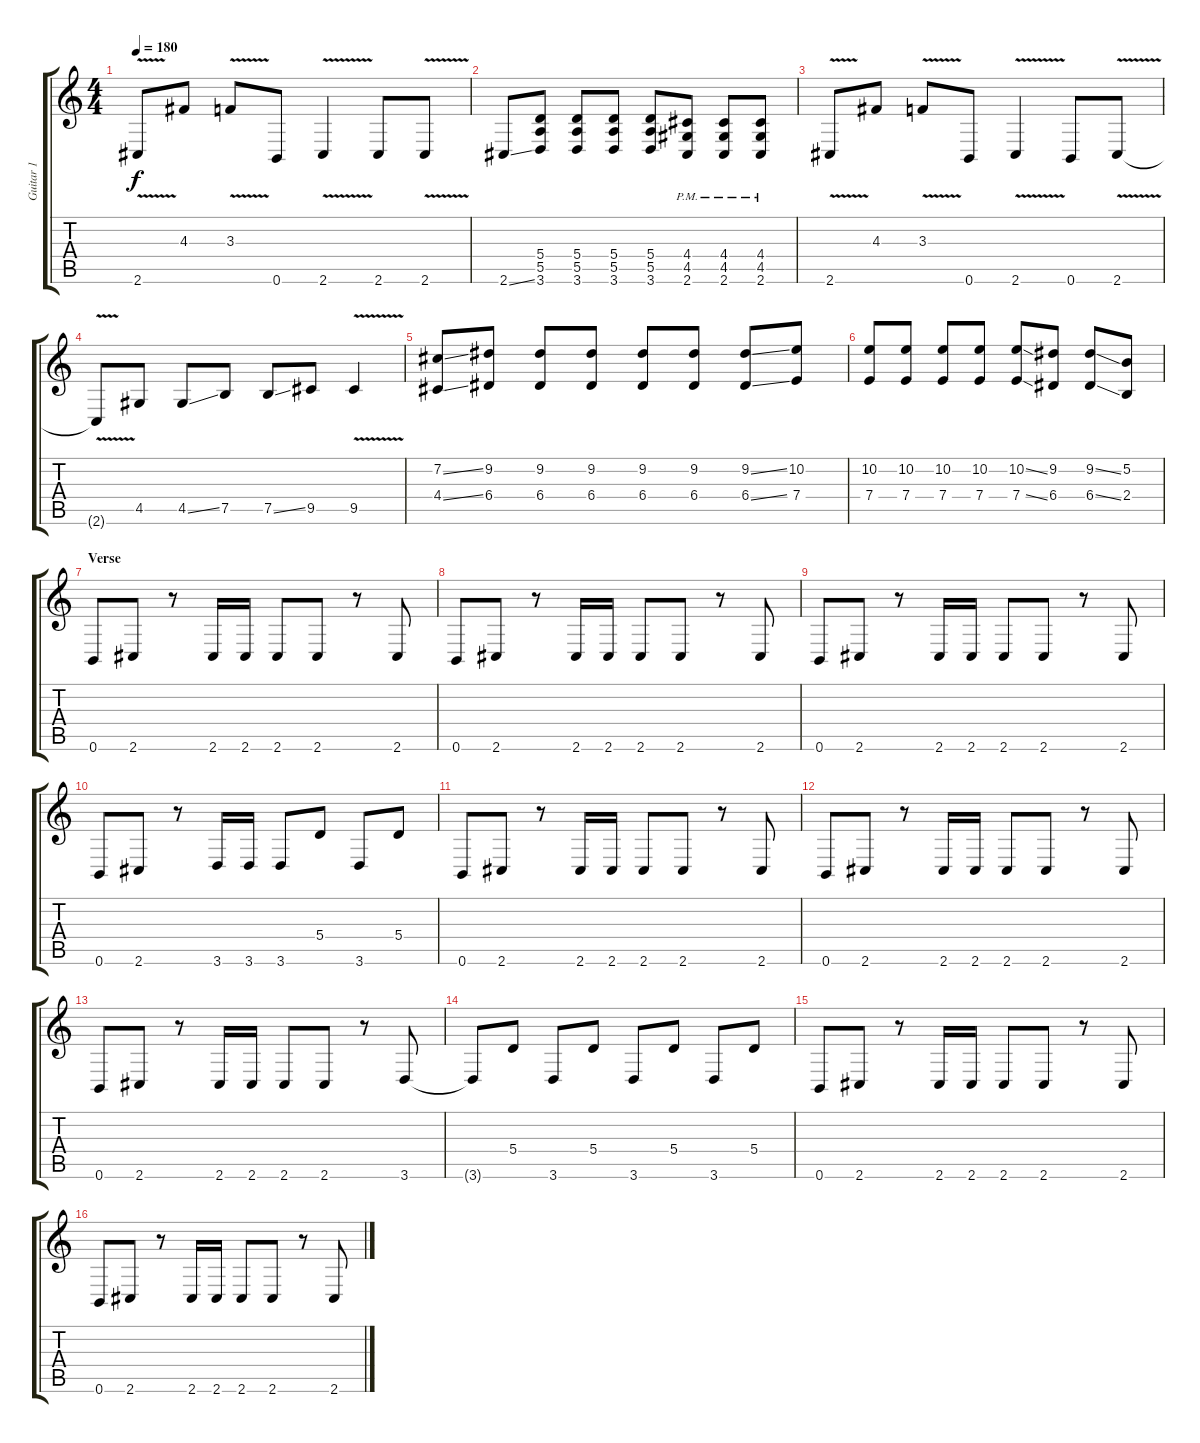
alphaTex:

\track ("Guitar 1" "Guitar 1") {instrument overdrivenguitar}
\staff {score tabs}
\tuning (B3 Gb3 D3 A2 E2 B1) {hide}
\ts (4 4)
\tempo 180
\clef g2
\ks c
2.6{v}.8{dy f} 4.3.8 3.3{v}.8 0.6.8 2.6{v}.4 2.6.8 2.6{v}.8 |
2.6{ss}.8 (5.4 5.5 3.6).8 (5.4 5.5 3.6).8 (5.4 5.5 3.6).8 (5.4 5.5 3.6).8 (4.4{pm} 4.5{pm} 2.6{pm}).8 (4.4{pm} 4.5{pm} 2.6{pm}).8 (4.4{pm} 4.5{pm} 2.6{pm}).8 |
2.6{v}.8 4.3.8 3.3{v}.8 0.6.8 2.6{v}.4 0.6.8 2.6{v}.8 |
2.6{t}.8 4.5.8 4.5{ss}.8 7.5.8 7.5{ss}.8 9.5.8 9.5{v}.4 |
(7.2{ss} 4.4{ss}).8 (9.2 6.4).8 (9.2 6.4).8 (9.2 6.4).8 (9.2 6.4).8 (9.2 6.4).8 (9.2{ss} 6.4{ss}).8 (10.2 7.4).8 |
(10.2 7.4).8 (10.2 7.4).8 (10.2 7.4).8 (10.2 7.4).8 (10.2{ss} 7.4{ss}).8 (9.2 6.4).8 (9.2{ss} 6.4{ss}).8 (5.2 2.4).8 |
\section ("" "Verse")
0.6.8 2.6.8 r.8 2.6.16 2.6.16 2.6.8 2.6.8 r.8 2.6.8 |
0.6.8 2.6.8 r.8 2.6.16 2.6.16 2.6.8 2.6.8 r.8 2.6.8 |
0.6.8 2.6.8 r.8 2.6.16 2.6.16 2.6.8 2.6.8 r.8 2.6.8 |
0.6.8 2.6.8 r.8 3.6.16 3.6.16 3.6.8 5.4.8 3.6.8 5.4.8 |
0.6.8 2.6.8 r.8 2.6.16 2.6.16 2.6.8 2.6.8 r.8 2.6.8 |
0.6.8 2.6.8 r.8 2.6.16 2.6.16 2.6.8 2.6.8 r.8 2.6.8 |
0.6.8 2.6.8 r.8 2.6.16 2.6.16 2.6.8 2.6.8 r.8 3.6.8 |
3.6{t}.8 5.4.8 3.6.8 5.4.8 3.6.8 5.4.8 3.6.8 5.4.8 |
0.6.8 2.6.8 r.8 2.6.16 2.6.16 2.6.8 2.6.8 r.8 2.6.8 |
0.6.8 2.6.8 r.8 2.6.16 2.6.16 2.6.8 2.6.8 r.8 2.6.8
